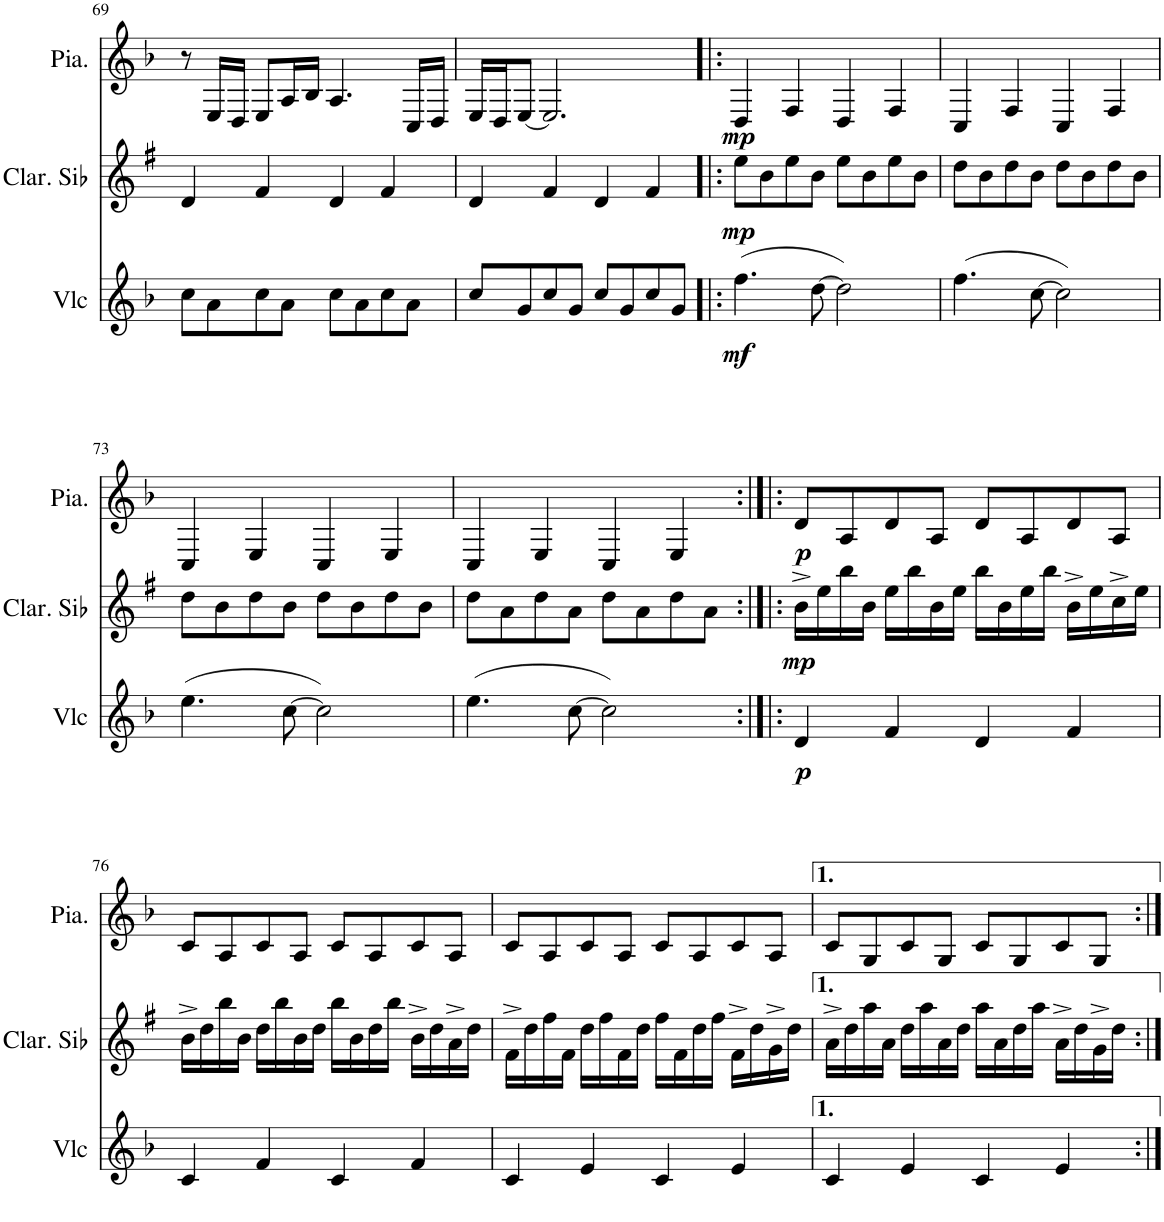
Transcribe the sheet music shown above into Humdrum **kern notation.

**kern	**dynam	**kern	**dynam	**kern	**dynam
*part3	*part3	*part2	*part2	*part1	*part1
*staff3	*staff3	*staff2	*staff2	*staff1	*staff1
*I"Violoncelle	*	*I"Clarinette en Sib	*	*I"Piano	*
*I'Vlc	*	*I'Clar. Sib	*	*I'Pia.	*
!!LO:PB:g=z
*clefG2	*	*clefG2	*	*clefG2	*
*	*	*Trd1c2	*	*	*
*k[b-]	*	*k[f#]	*	*k[b-]	*
*M4/4	*	*M4/4	*	*M4/4	*
=69	=69	=69	=69	=69	=69
8cc\L	.	4d/	.	8r	.
8a\	.	.	.	16E/LL	.
.	.	.	.	16D/JJ	.
8cc\	.	4f#/	.	8E/L	.
8a\J	.	.	.	16A/L	.
.	.	.	.	16B-/JJ	.
8cc\L	.	4d/	.	4.A/	.
8a\	.	.	.	.	.
8cc\	.	4f#/	.	.	.
8a\J	.	.	.	16C/LL	.
.	.	.	.	16D/JJ	.
=70	=70	=70	=70	=70	=70
8cc/L	.	4d/	.	16E/LL	.
.	.	.	.	16D/J	.
8g/	.	.	.	[8E/J	.
8cc/	.	4f#/	.	2.E/]	.
8g/J	.	.	.	.	.
8cc/L	.	4d/	.	.	.
8g/	.	.	.	.	.
8cc/	.	4f#/	.	.	.
8g/J	.	.	.	.	.
=71!|:	=71!|:	=71!|:	=71!|:	=71!|:	=71!|:
!	!LO:DY:b	!	!LO:DY:b	!	!LO:DY:b
(4.ff\	mf	8ee\L	mp	4D/	mp
.	.	8b\	.	.	.
.	.	8ee\	.	4F/	.
[8dd\	.	8b\J	.	.	.
2dd\])	.	8ee\L	.	4D/	.
.	.	8b\	.	.	.
.	.	8ee\	.	4F/	.
.	.	8b\J	.	.	.
=72	=72	=72	=72	=72	=72
(4.ff\	.	8dd\L	.	4C/	.
.	.	8b\	.	.	.
.	.	8dd\	.	4F/	.
[8cc\	.	8b\J	.	.	.
2cc\])	.	8dd\L	.	4C/	.
.	.	8b\	.	.	.
.	.	8dd\	.	4F/	.
.	.	8b\J	.	.	.
!!LO:LB:g=z
=73	=73	=73	=73	=73	=73
(4.ee\	.	8dd\L	.	4C/	.
.	.	8b\	.	.	.
.	.	8dd\	.	4E/	.
[8cc\	.	8b\J	.	.	.
2cc\])	.	8dd\L	.	4C/	.
.	.	8b\	.	.	.
.	.	8dd\	.	4E/	.
.	.	8b\J	.	.	.
=74	=74	=74	=74	=74	=74
(4.ee\	.	8dd\L	.	4C/	.
.	.	8a\	.	.	.
.	.	8dd\	.	4E/	.
[8cc\	.	8a\J	.	.	.
2cc\])	.	8dd\L	.	4C/	.
.	.	8a\	.	.	.
.	.	8dd\	.	4E/	.
.	.	8a\J	.	.	.
=75:|!|:	=75:|!|:	=75:|!|:	=75:|!|:	=75:|!|:	=75:|!|:
!	!LO:DY:b	!	!LO:DY:b	!	!LO:DY:b
4d/	p	16b^\LL	mp	8d/L	p
.	.	16ee\	.	.	.
.	.	16bb\	.	8A/	.
.	.	16b\JJ	.	.	.
4f/	.	16ee\LL	.	8d/	.
.	.	16bb\	.	.	.
.	.	16b\	.	8A/J	.
.	.	16ee\JJ	.	.	.
4d/	.	16bb\LL	.	8d/L	.
.	.	16b\	.	.	.
.	.	16ee\	.	8A/	.
.	.	16bb\JJ	.	.	.
4f/	.	16b^\LL	.	8d/	.
.	.	16ee\	.	.	.
.	.	16cc^\	.	8A/J	.
.	.	16ee\JJ	.	.	.
!!LO:LB:g=z
=76	=76	=76	=76	=76	=76
4c/	.	16b^\LL	.	8c/L	.
.	.	16dd\	.	.	.
.	.	16bb\	.	8A/	.
.	.	16b\JJ	.	.	.
4f/	.	16dd\LL	.	8c/	.
.	.	16bb\	.	.	.
.	.	16b\	.	8A/J	.
.	.	16dd\JJ	.	.	.
4c/	.	16bb\LL	.	8c/L	.
.	.	16b\	.	.	.
.	.	16dd\	.	8A/	.
.	.	16bb\JJ	.	.	.
4f/	.	16b^\LL	.	8c/	.
.	.	16dd\	.	.	.
.	.	16a^\	.	8A/J	.
.	.	16dd\JJ	.	.	.
=77	=77	=77	=77	=77	=77
4c/	.	16f#^\LL	.	8c/L	.
.	.	16dd\	.	.	.
.	.	16ff#\	.	8A/	.
.	.	16f#\JJ	.	.	.
4e/	.	16dd\LL	.	8c/	.
.	.	16ff#\	.	.	.
.	.	16f#\	.	8A/J	.
.	.	16dd\JJ	.	.	.
4c/	.	16ff#\LL	.	8c/L	.
.	.	16f#\	.	.	.
.	.	16dd\	.	8A/	.
.	.	16ff#\JJ	.	.	.
4e/	.	16f#^\LL	.	8c/	.
.	.	16dd\	.	.	.
.	.	16g^\	.	8A/J	.
.	.	16dd\JJ	.	.	.
=78	=78	=78	=78	=78	=78
4c/	.	16a^\LL	.	8c/L	.
.	.	16dd\	.	.	.
.	.	16aa\	.	8G/	.
.	.	16a\JJ	.	.	.
4e/	.	16dd\LL	.	8c/	.
.	.	16aa\	.	.	.
.	.	16a\	.	8G/J	.
.	.	16dd\JJ	.	.	.
4c/	.	16aa\LL	.	8c/L	.
.	.	16a\	.	.	.
.	.	16dd\	.	8G/	.
.	.	16aa\JJ	.	.	.
4e/	.	16a^\LL	.	8c/	.
.	.	16dd\	.	.	.
.	.	16g^\	.	8G/J	.
.	.	16dd\JJ	.	.	.
=:|!	=:|!	=:|!	=:|!	=:|!	=:|!
*-	*-	*-	*-	*-	*-
